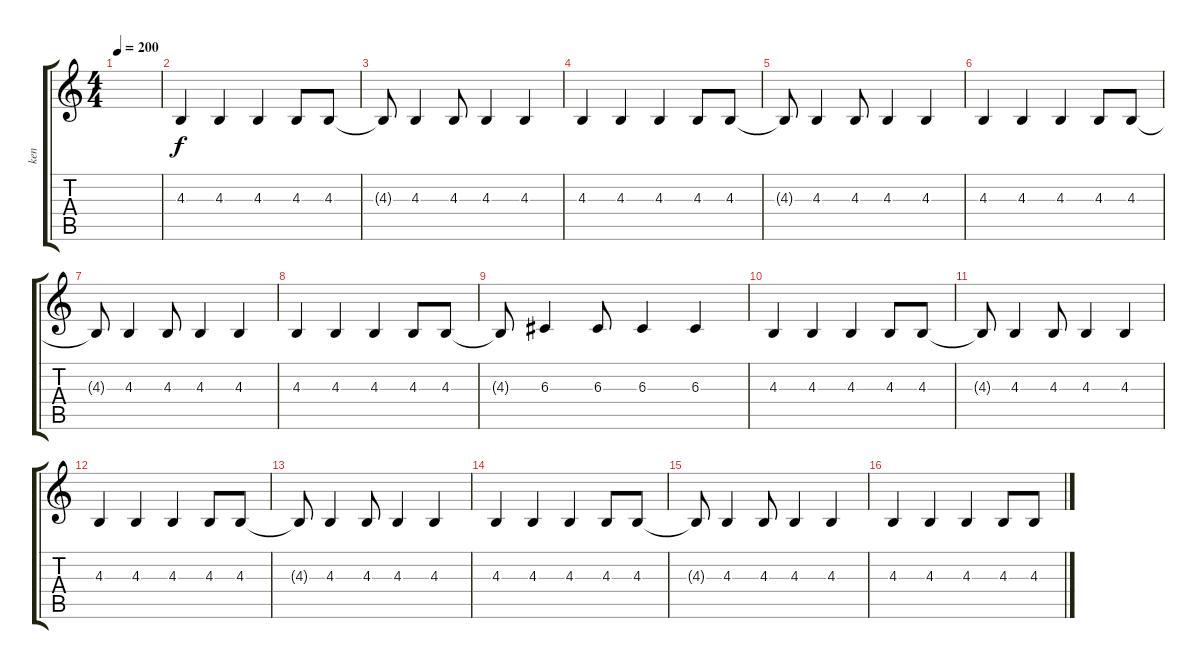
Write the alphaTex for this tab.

\track ("ken" "ken") {instrument sopranosax}
\staff {score tabs}
\tuning (E4 B3 G3 D3 A2 E2) {hide}
\ts (4 4)
\tempo 200
\clef g2
\ks c
|
4.3.4 4.3.4 4.3.4 4.3.8 4.3.8 |
4.3{t}.8 4.3.4 4.3.8 4.3.4 4.3.4 |
4.3.4 4.3.4 4.3.4 4.3.8 4.3.8 |
4.3{t}.8 4.3.4 4.3.8 4.3.4 4.3.4 |
4.3.4 4.3.4 4.3.4 4.3.8 4.3.8 |
4.3{t}.8 4.3.4 4.3.8 4.3.4 4.3.4 |
4.3.4 4.3.4 4.3.4 4.3.8 4.3.8 |
4.3{t}.8 6.3.4 6.3.8 6.3.4 6.3.4 |
4.3.4 4.3.4 4.3.4 4.3.8 4.3.8 |
4.3{t}.8 4.3.4 4.3.8 4.3.4 4.3.4 |
4.3.4 4.3.4 4.3.4 4.3.8 4.3.8 |
4.3{t}.8 4.3.4 4.3.8 4.3.4 4.3.4 |
4.3.4 4.3.4 4.3.4 4.3.8 4.3.8 |
4.3{t}.8 4.3.4 4.3.8 4.3.4 4.3.4 |
4.3.4 4.3.4 4.3.4 4.3.8 4.3.8
